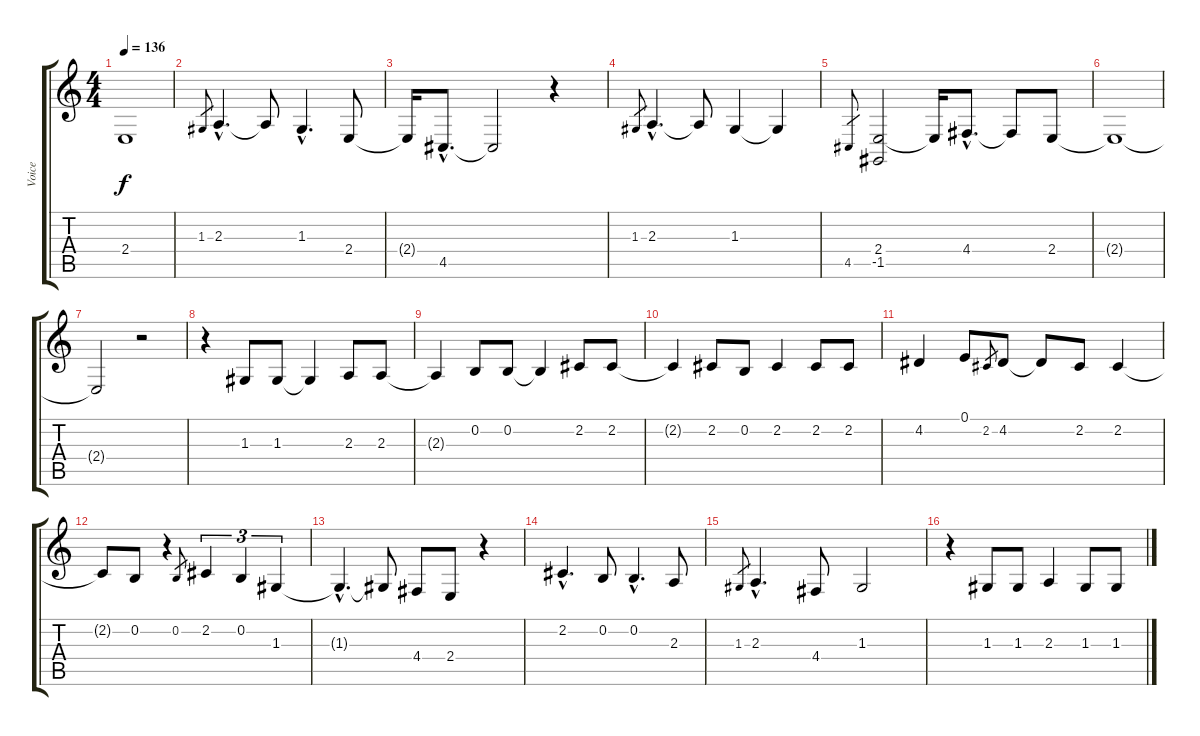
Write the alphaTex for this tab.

\track ("Voice" "Voice") {instrument lead1square}
\staff {score tabs}
\tuning (E4 B3 G3 D3 A2 E2) {hide}
\ts (4 4)
\tempo 136
\clef g2
\ks c
2.4{t}.1{dy f} |
1.3.8{gr} 2.3{hac}.4{d} 2.3{t}.8 1.3{hac}.4{d} 2.4.8 |
2.4{t}.16 4.5{hac}.8{d} 4.5{t}.2 r.4 |
1.3.8{gr} 2.3{hac}.4{d} 2.3{t}.8 1.3.4 1.3{t}.4 |
4.5.8{gr} (2.4 -1.5).2 2.4{t}.16 4.4{hac}.8{d} 4.4{t}.8 2.4.8 |
2.4{t}.1 |
2.4{t}.2 r.2 |
r.4 1.3.8 1.3.8 1.3{t}.4 2.3.8 2.3.8 |
2.3{t}.4 0.2.8 0.2.8 0.2{t}.4 2.2.8 2.2.8 |
2.2{t}.4 2.2.8 0.2.8 2.2.4 2.2.8 2.2.8 |
4.2.4 0.1.8 2.2.8{gr} 4.2.8 4.2{t}.8 2.2.8 2.2.4 |
2.2{t}.8 0.2.8 r.4 0.2.8{gr} 2.2.4{tu (3 2)} 0.2.4{tu (3 2)} 1.3.4{tu (3 2)} |
1.3{hac t}.4{d} 1.3{t}.8 4.4.8 2.4.8 r.4 |
2.2{hac}.4{d} 0.2.8 0.2{hac}.4{d} 2.3.8 |
1.3.8{gr} 2.3{hac}.4{d} 4.4.8 1.3.2 |
r.4 1.3.8 1.3.8 2.3.4 1.3.8 1.3.8
